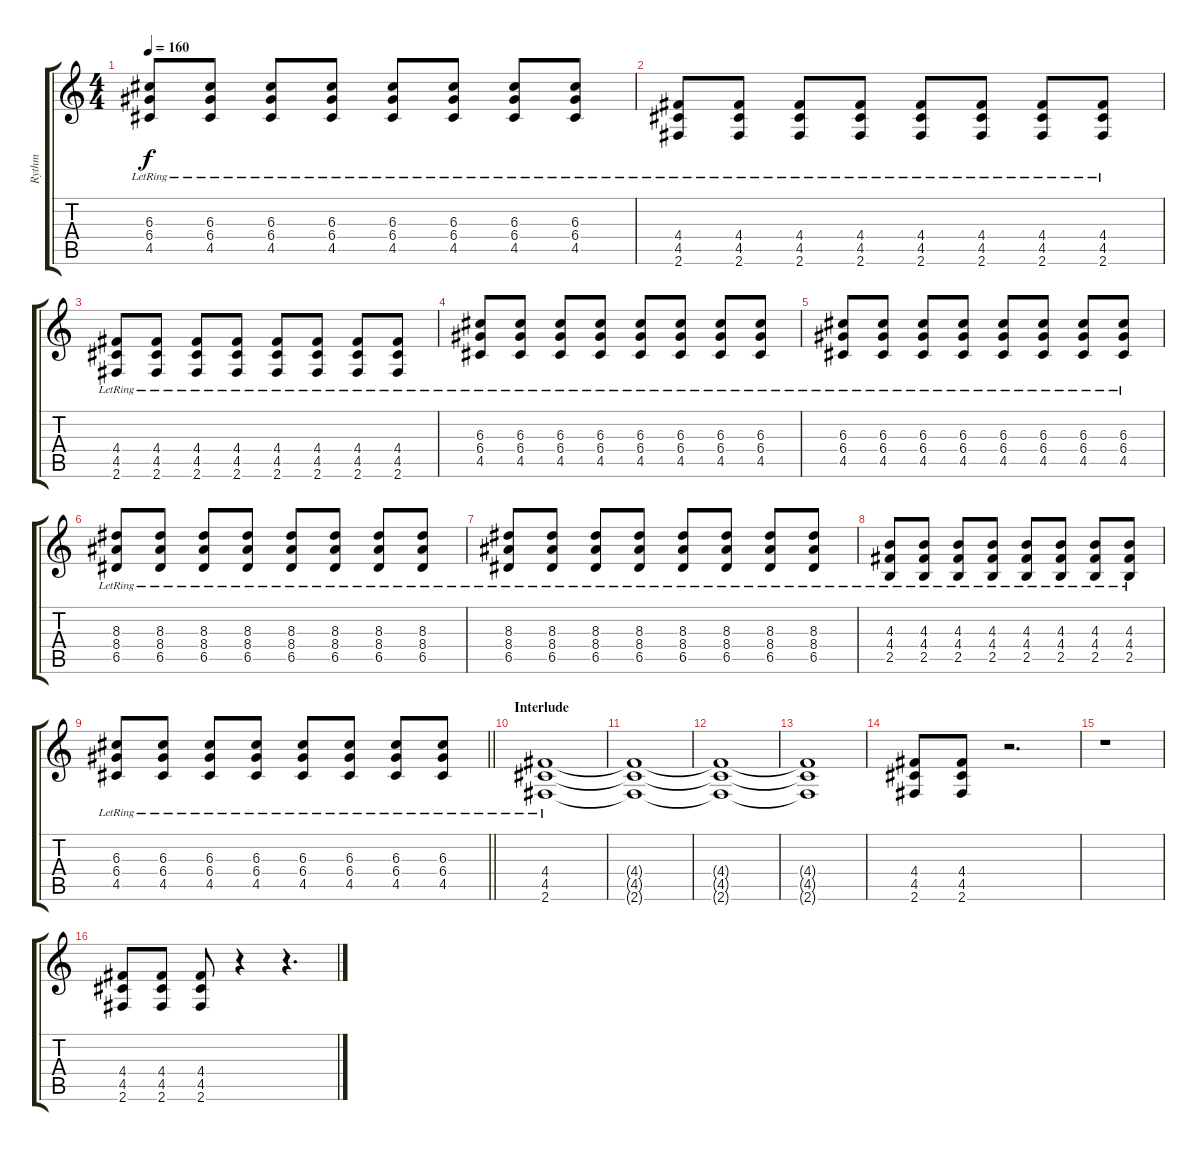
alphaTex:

\track ("Rythm" "Rythm") {instrument overdrivenguitar}
\staff {score tabs}
\tuning (E4 B3 G3 D3 A2 E2) {hide}
\ts (4 4)
\tempo 160
\clef g2
\ks c
(6.3{lr} 6.4 4.5).8{dy f} (6.3{lr} 6.4 4.5).8 (6.3{lr} 6.4 4.5).8 (6.3{lr} 6.4 4.5).8 (6.3{lr} 6.4 4.5).8 (6.3{lr} 6.4 4.5).8 (6.3{lr} 6.4 4.5).8 (6.3{lr} 6.4 4.5).8 |
(4.4{lr} 4.5{lr} 2.6{lr}).8 (4.4{lr} 4.5{lr} 2.6{lr}).8 (4.4{lr} 4.5{lr} 2.6{lr}).8 (4.4{lr} 4.5{lr} 2.6{lr}).8 (4.4{lr} 4.5{lr} 2.6{lr}).8 (4.4{lr} 4.5{lr} 2.6{lr}).8 (4.4{lr} 4.5{lr} 2.6{lr}).8 (4.4{lr} 4.5{lr} 2.6{lr}).8 |
(4.4{lr} 4.5{lr} 2.6{lr}).8 (4.4{lr} 4.5{lr} 2.6{lr}).8 (4.4{lr} 4.5{lr} 2.6{lr}).8 (4.4{lr} 4.5{lr} 2.6{lr}).8 (4.4{lr} 4.5{lr} 2.6{lr}).8 (4.4{lr} 4.5{lr} 2.6{lr}).8 (4.4{lr} 4.5{lr} 2.6{lr}).8 (4.4{lr} 4.5{lr} 2.6).8 |
(6.3{lr} 6.4 4.5).8 (6.3{lr} 6.4 4.5).8 (6.3{lr} 6.4 4.5).8 (6.3{lr} 6.4 4.5).8 (6.3{lr} 6.4 4.5).8 (6.3{lr} 6.4 4.5).8 (6.3{lr} 6.4 4.5).8 (6.3{lr} 6.4 4.5).8 |
(6.3{lr} 6.4 4.5).8 (6.3{lr} 6.4 4.5).8 (6.3{lr} 6.4 4.5).8 (6.3{lr} 6.4 4.5).8 (6.3{lr} 6.4 4.5).8 (6.3{lr} 6.4 4.5).8 (6.3{lr} 6.4 4.5).8 (6.3{lr} 6.4 4.5).8 |
(8.3{lr} 8.4 6.5).8 (8.3{lr} 8.4 6.5).8 (8.3{lr} 8.4 6.5).8 (8.3{lr} 8.4 6.5).8 (8.3{lr} 8.4 6.5).8 (8.3{lr} 8.4 6.5).8 (8.3{lr} 8.4 6.5).8 (8.3{lr} 8.4 6.5).8 |
(8.3{lr} 8.4 6.5).8 (8.3{lr} 8.4 6.5).8 (8.3{lr} 8.4 6.5).8 (8.3{lr} 8.4 6.5).8 (8.3{lr} 8.4 6.5).8 (8.3{lr} 8.4 6.5).8 (8.3{lr} 8.4 6.5).8 (8.3{lr} 8.4 6.5).8 |
(4.3{lr} 4.4 2.5).8 (4.3{lr} 4.4 2.5).8 (4.3{lr} 4.4 2.5).8 (4.3{lr} 4.4 2.5).8 (4.3{lr} 4.4 2.5).8 (4.3{lr} 4.4 2.5).8 (4.3{lr} 4.4 2.5).8 (4.3{lr} 4.4 2.5).8 |
\barLineRight lightlight
(6.3{lr} 6.4 4.5).8 (6.3{lr} 6.4 4.5).8 (6.3{lr} 6.4 4.5).8 (6.3{lr} 6.4 4.5).8 (6.3{lr} 6.4 4.5).8 (6.3{lr} 6.4 4.5).8 (6.3{lr} 6.4 4.5).8 (6.3{lr} 6.4 4.5).8 |
\section ("" "Interlude")
(4.4{lr} 4.5{lr} 2.6{lr}).1{volume 9} |
(4.4{t} 4.5{t} 2.6{t}).1 |
(4.4{t} 4.5{t} 2.6{t}).1 |
(4.4{t} 4.5{t} 2.6{t}).1 |
(4.4 4.5 2.6).8{volume 13} (4.4 4.5 2.6).8 r.2{d} |
r.1 |
(4.4 4.5 2.6).8 (4.4 4.5 2.6).8 (4.4 4.5 2.6).8 r.4 r.4{d}
